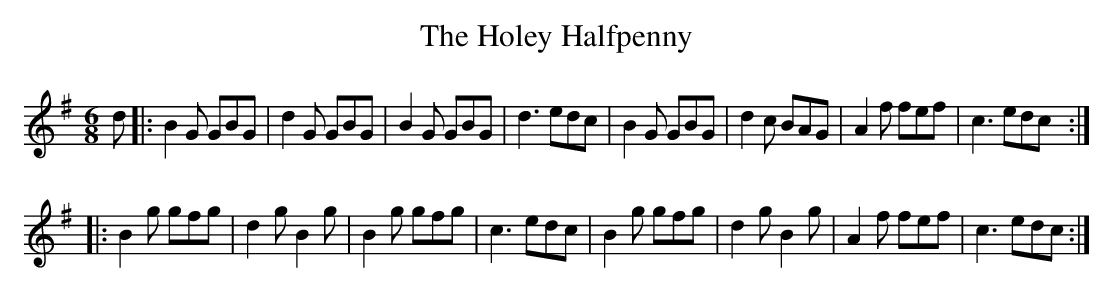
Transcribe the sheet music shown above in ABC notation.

X:1
T:The Holey Halfpenny
M:6/8
L:1/8
K:G
d |:\
B2G GBG | d2 G GBG |\
B2G GBG | d3 edc |\
B2G GBG | d2c BAG |\
A2f fef | c3 edc :|
|:\
B2g gfg | d2g B2g |\
B2g gfg | c3 edc |\
B2g gfg | d2g B2g |\
A2f fef | c3 edc :|
